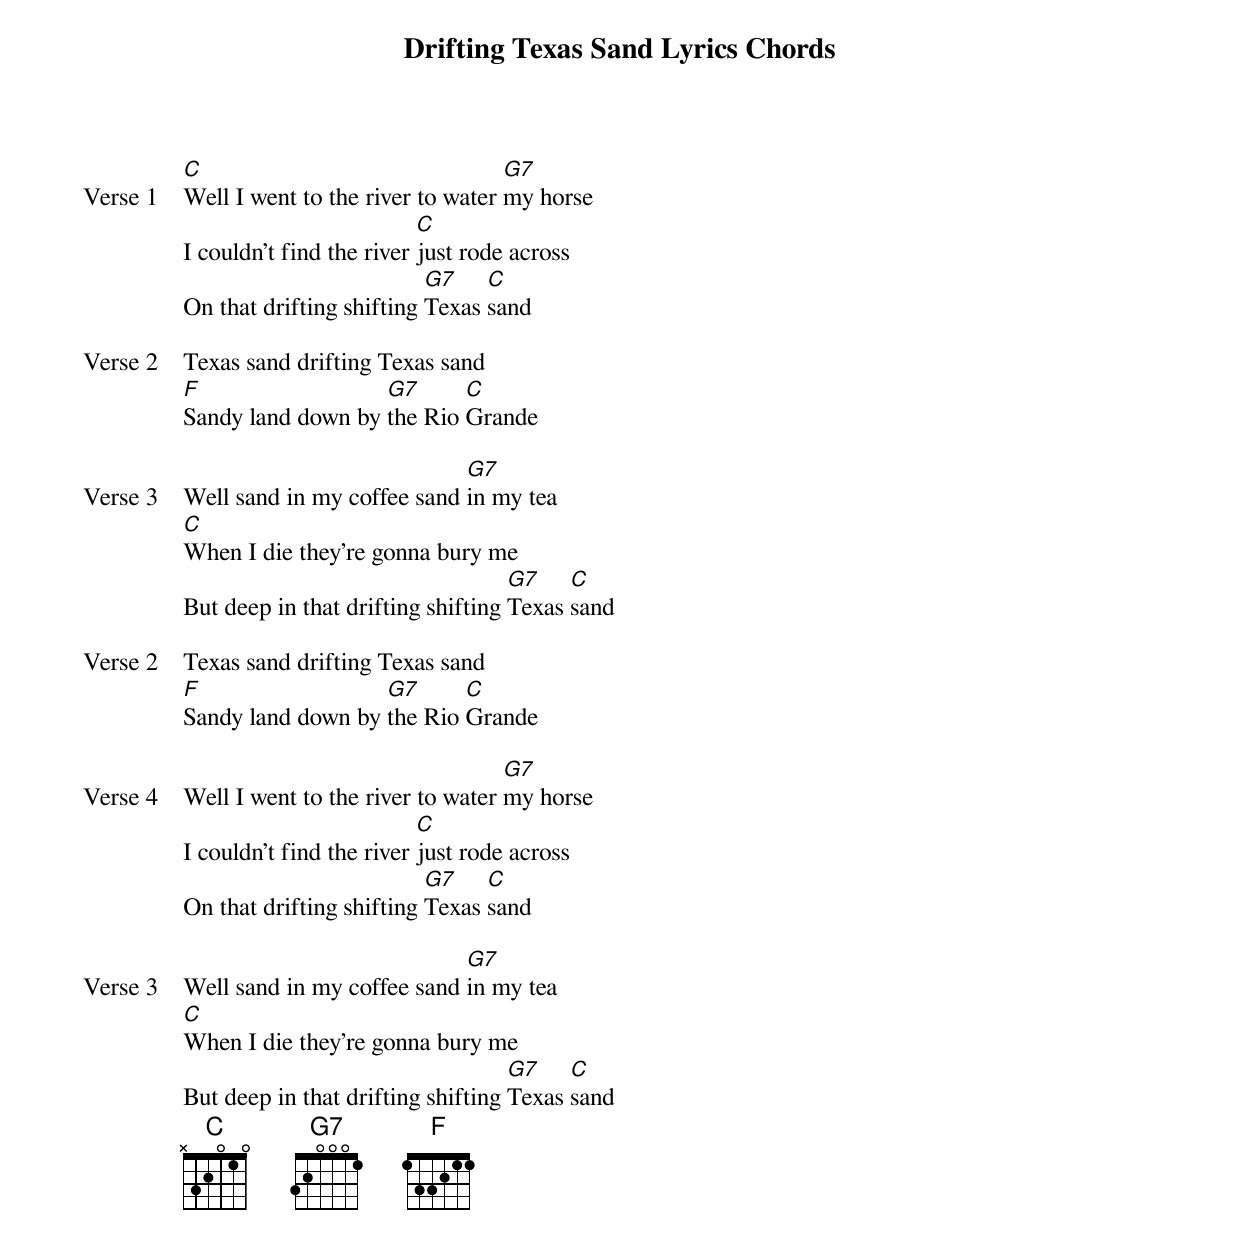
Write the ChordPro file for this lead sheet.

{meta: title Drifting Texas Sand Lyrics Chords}
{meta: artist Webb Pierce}
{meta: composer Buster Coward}
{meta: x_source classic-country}
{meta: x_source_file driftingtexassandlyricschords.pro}
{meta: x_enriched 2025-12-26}

{start_of_verse: Verse 1}
[C]Well I went to the river to water [G7]my horse
I couldn't find the river [C]just rode across
On that drifting shifting [G7]Texas [C]sand
{end_of_verse}

{start_of_verse: Verse 2}
Texas sand drifting Texas sand
[F]Sandy land down by [G7]the Rio [C]Grande
{end_of_verse}

{start_of_verse: Verse 3}
Well sand in my coffee sand [G7]in my tea
[C]When I die they're gonna bury me
But deep in that drifting shifting [G7]Texas [C]sand
{end_of_verse}

{start_of_verse: Verse 2}
Texas sand drifting Texas sand
[F]Sandy land down by [G7]the Rio [C]Grande
{end_of_verse}

{start_of_verse: Verse 4}
Well I went to the river to water [G7]my horse
I couldn't find the river [C]just rode across
On that drifting shifting [G7]Texas [C]sand
{end_of_verse}

{start_of_verse: Verse 3}
Well sand in my coffee sand [G7]in my tea
[C]When I die they're gonna bury me
But deep in that drifting shifting [G7]Texas [C]sand
{end_of_verse}
